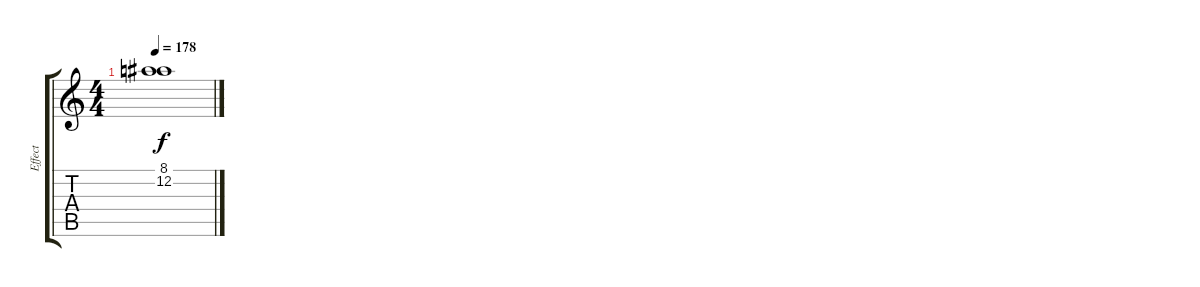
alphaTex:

\track ("Effect" "Effect") {instrument lead4chiff}
\staff {score tabs}
\tuning (D5 A4 F4 C4 G3 C3) {hide}
\ts (4 4)
\tempo 178
\clef g2
\ks c
(8.1{t} 12.2{t}).1{dy f}
